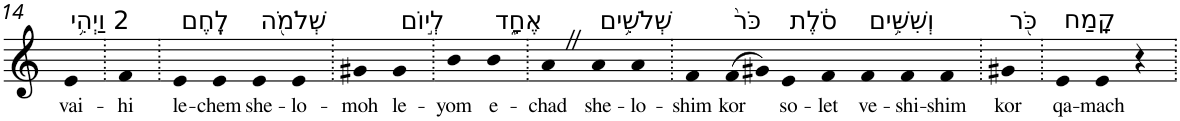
**kern	**text
*part1	*part1
*staff1	*staff1
*I"Piano	*
*I'Pno	*
!!LO:PB:g=z
*clefG2	*
*k[]	*
=14	=14
!LO:TX:a:t=2 וַיְהִ֥י	!
!	!LO:LY:b
4e	vai-
=15.	=15.
!	!LO:LY:b
4f	-hi
=16.	=16.
!LO:TX:a:t=לֶֽחֶם	!
!	!LO:LY:b
4e	le-
!	!LO:LY:b
4e	-chem
!LO:TX:a:t=שְׁלֹמֹ֖ה	!
!	!LO:LY:b
4e	she-
!	!LO:LY:b
4e	-lo-
=17.	=17.
!	!LO:LY:b
4g#X	-moh
!LO:TX:a:t=לְי֣וֹם	!
!	!LO:LY:b
4g#	le-
=18.	=18.
!	!LO:LY:b
4b	-yom
!LO:TX:a:t=אֶחָ֑ד	!
!	!LO:LY:b
4b	e-
=19.	=19.
!	!LO:LY:b
4aZ	-chad
!LO:TX:a:t=שְׁלֹשִׁ֥ים	!
!	!LO:LY:b
4a	she-
!	!LO:LY:b
4a	-lo-
=20.	=20.
!	!LO:LY:b
4f	-shim
!LO:TX:a:t=כֹּר֙	!
!	!LO:LY:b
(>8f	kor
8g#X)	.
!LO:TX:a:t=סֹ֔לֶת	!
!	!LO:LY:b
4e	so-
!	!LO:LY:b
4f	-let
!LO:TX:a:t=וְשִׁשִּׁ֥ים	!
!	!LO:LY:b
4f	ve-
!	!LO:LY:b
4f	-shi-
!	!LO:LY:b
4f	-shim
=21.	=21.
!LO:TX:a:t=כֹּ֖ר	!
!	!LO:LY:b
4g#X	kor
=22.	=22.
!LO:TX:a:t=קָֽמַח	!
!	!LO:LY:b
4e	qa-
!	!LO:LY:b
4e	-mach
4r	.
=.	=.
*-	*-
